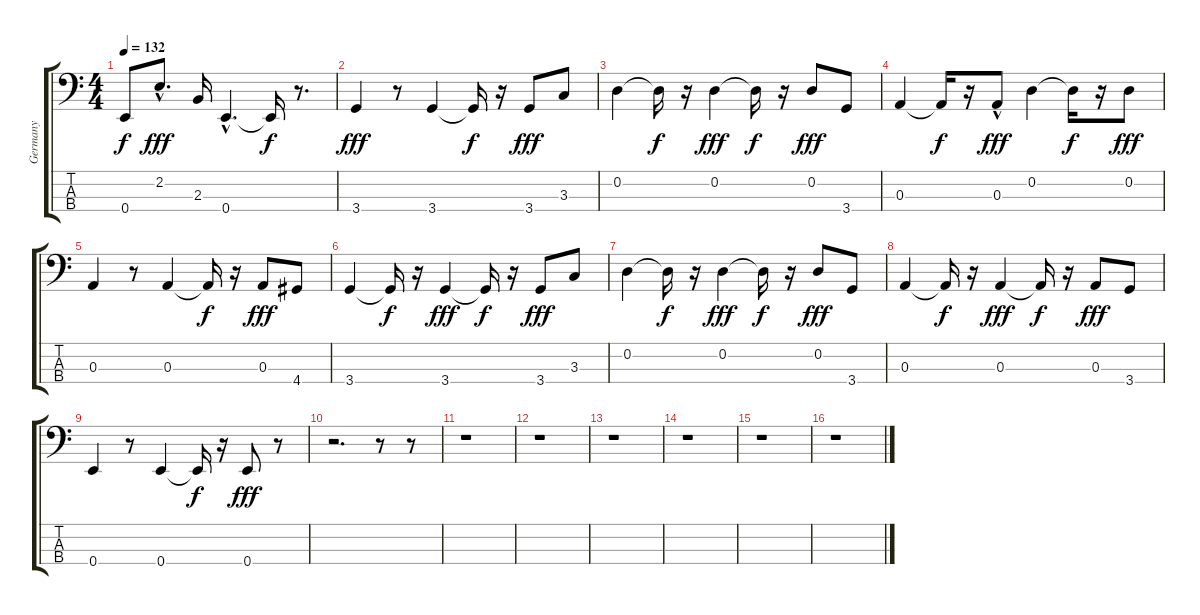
\track ("Germany" "Germany") {instrument electricbassfinger}
\staff {score tabs}
\tuning (G2 D2 A1 E1) {hide}
\ts (4 4)
\tempo 132
\clef f4
\ks c
0.4{t}.8{dy f} 2.2{hac}.8{d dy fff} 2.3.16 0.4{hac}.4{d} 0.4{t}.16{dy f} r.8{d} |
3.4.4{dy fff} r.8 3.4.4 3.4{t}.16{dy f} r.16 3.4.8{dy fff} 3.3.8 |
0.2.4 0.2{t}.16{dy f} r.16 0.2.4{dy fff} 0.2{t}.16{dy f} r.16 0.2.8{dy fff} 3.4.8 |
0.3.4 0.3{t}.16{dy f} r.16 0.3{hac}.8{dy fff} 0.2.4 0.2{t}.16{dy f} r.16 0.2.8{dy fff} |
0.3.4 r.8 0.3.4 0.3{t}.16{dy f} r.16 0.3.8{dy fff} 4.4.8 |
3.4.4 3.4{t}.16{dy f} r.16 3.4.4{dy fff} 3.4{t}.16{dy f} r.16 3.4.8{dy fff} 3.3.8 |
0.2.4 0.2{t}.16{dy f} r.16 0.2.4{dy fff} 0.2{t}.16{dy f} r.16 0.2.8{dy fff} 3.4.8 |
0.3.4 0.3{t}.16{dy f} r.16 0.3.4{dy fff} 0.3{t}.16{dy f} r.16 0.3.8{dy fff} 3.4.8 |
0.4.4 r.8 0.4.4 0.4{t}.16{dy f} r.16 0.4.8{dy fff} r.8 |
r.2{d} r.8 r.8 |
r.1 |
r.1 |
r.1 |
r.1 |
r.1 |
r.1
